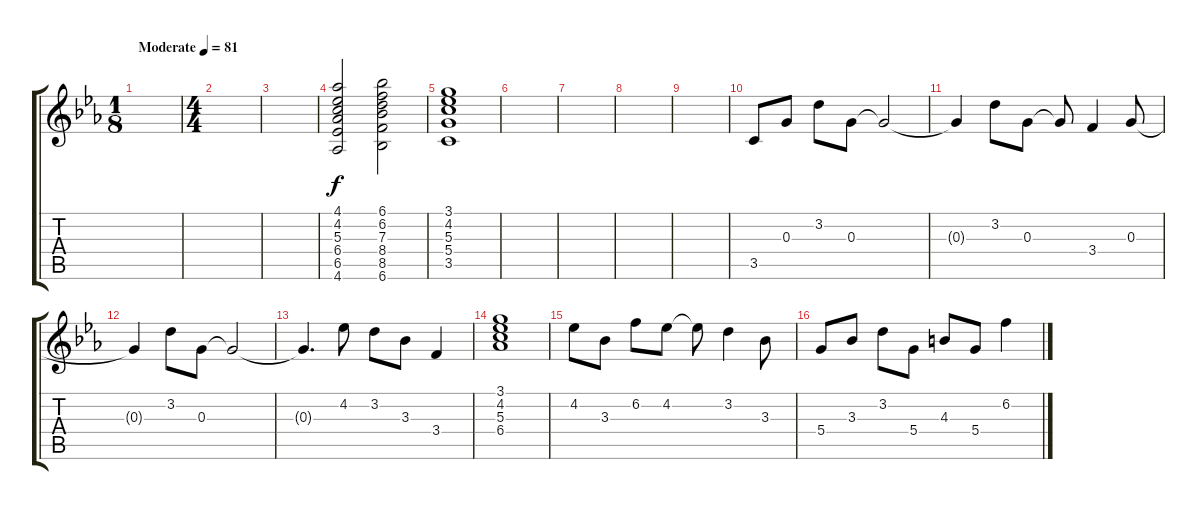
\track "" {instrument electricguitarclean}
\staff {score tabs}
\tuning (E4 B3 G3 D3 A2 E2) {hide}
\ts (1 8)
\tempo (81 "Moderate")
\clef g2
\ks eb
|
\ts (4 4)
|
|
(4.1 4.2 5.3 6.4 6.5 4.6).2 (6.1 6.2 7.3 8.4 8.5 6.6).2 |
(3.1 4.2 5.3 5.4 3.5).1 |
|
|
|
|
3.5.8 0.3.8 3.2.8 0.3.8 0.3{t}.2 |
0.3{t}.4 3.2.8 0.3.8 0.3{t}.8 3.4.4 0.3.8 |
0.3{t}.4 3.2.8 0.3.8 0.3{t}.2 |
0.3{t}.4{d} 4.2.8 3.2.8 3.3.8 3.4.4 |
(3.1 4.2 5.3 6.4).1 |
4.2.8 3.3.8 6.2.8 4.2.8 4.2{t}.8 3.2.4 3.3.8 |
5.4.8 3.3.8 3.2.8 5.4.8 4.3.8 5.4.8 6.2.4
